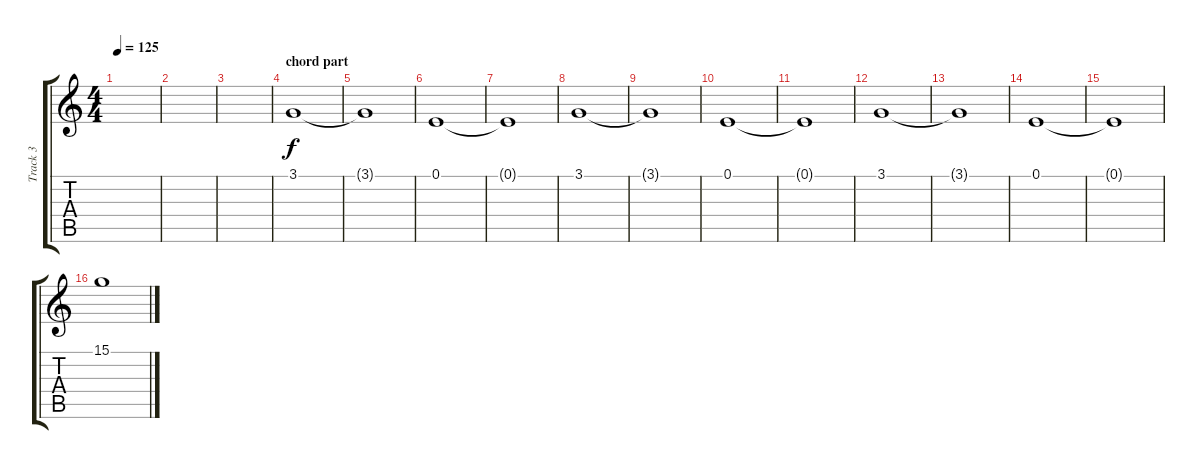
\track ("Track 3" "Track 3") {instrument stringensemble1}
\staff {score tabs}
\tuning (E4 B3 G3 D3 A2 E2) {hide}
\ts (4 4)
\tempo 125
\clef g2
\ks c
|
|
|
\section ("" "chord part")
3.1.1 |
3.1{t}.1 |
0.1.1 |
0.1{t}.1 |
3.1.1 |
3.1{t}.1 |
0.1.1 |
0.1{t}.1 |
3.1.1 |
3.1{t}.1 |
0.1.1 |
0.1{t}.1 |
15.1.1
